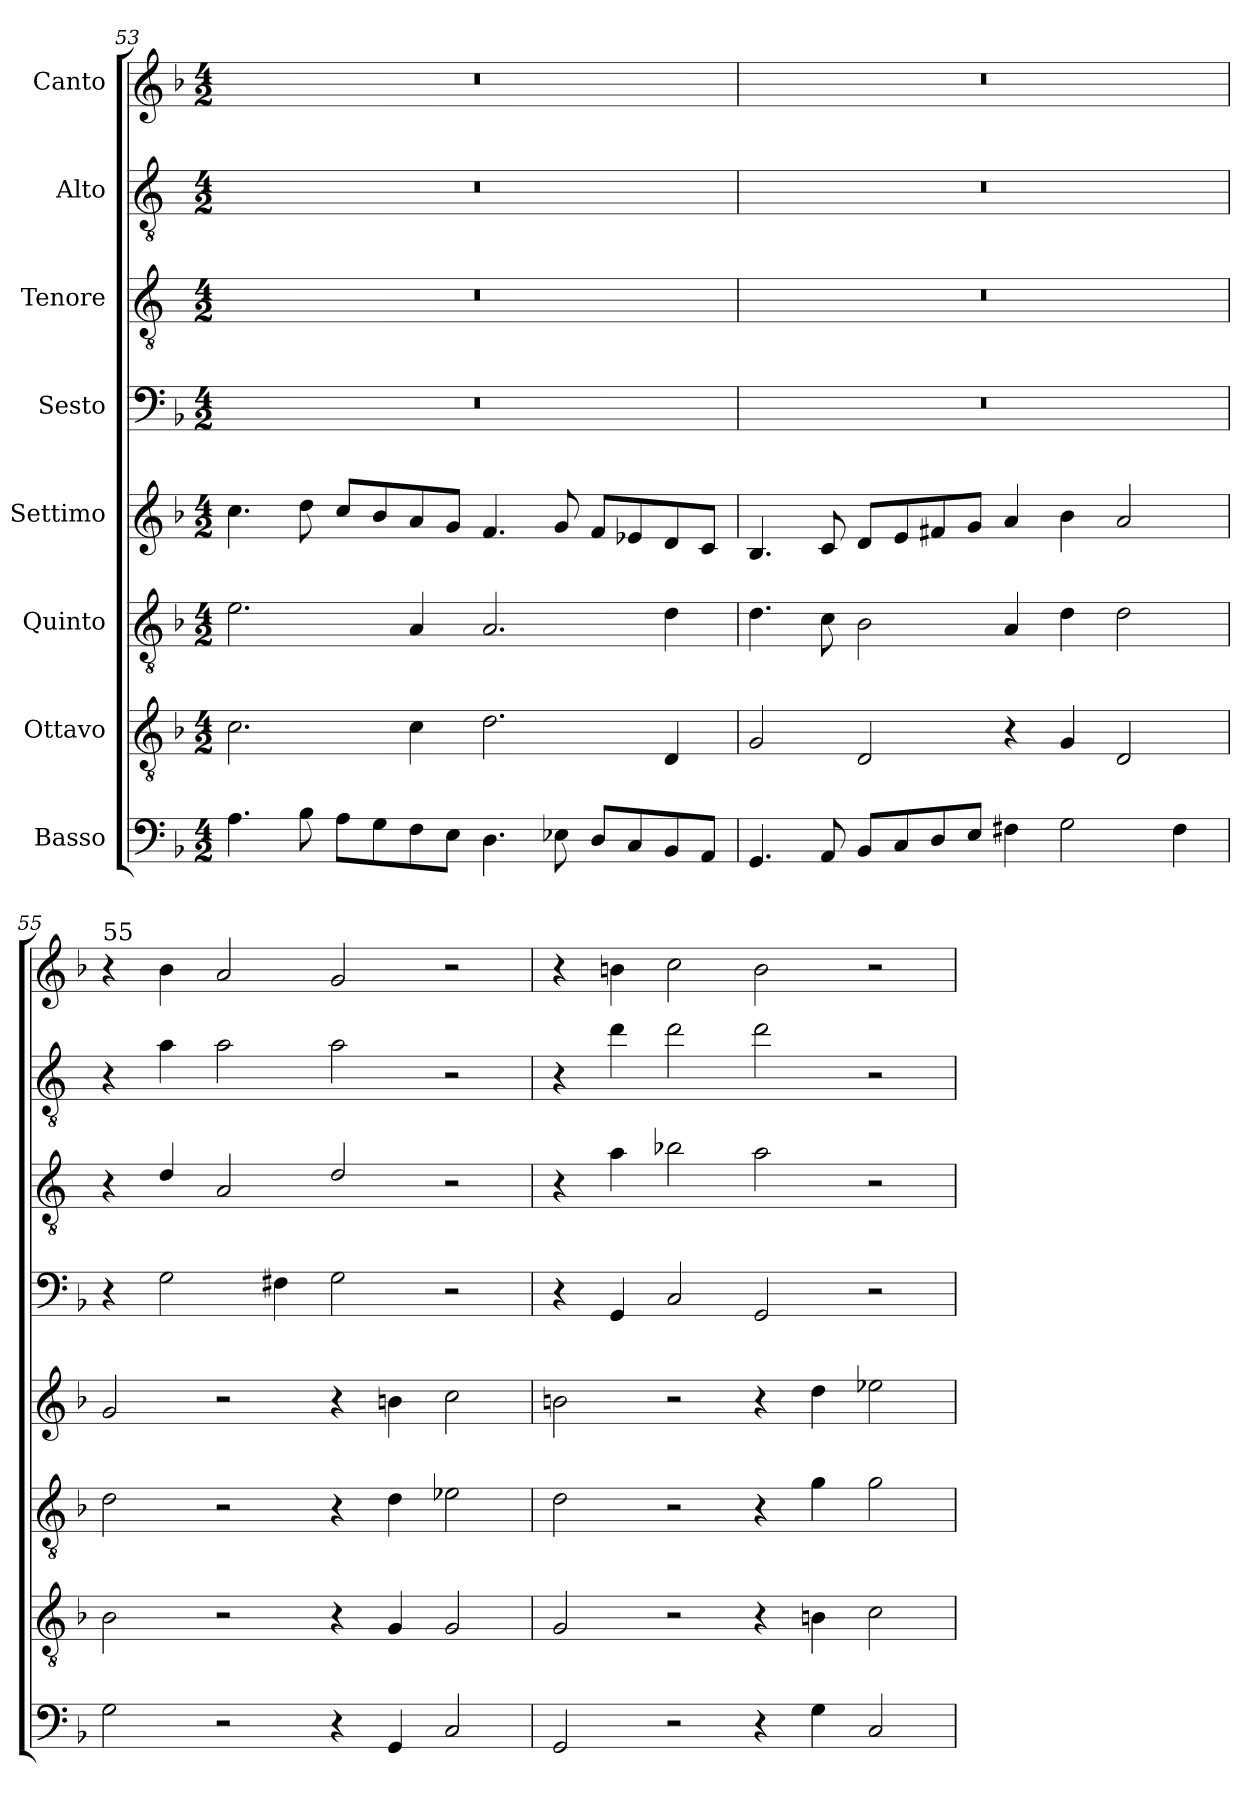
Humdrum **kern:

**kern	**kern	**kern	**kern	**kern	**kern	**kern	**kern
*part8	*part7	*part6	*part5	*part4	*part3	*part2	*part1
*staff8	*staff7	*staff6	*staff5	*staff4	*staff3	*staff2	*staff1
*I"Basso	*I"Ottavo	*I"Quinto	*I"Settimo	*I"Sesto	*I"Tenore	*I"Alto	*I"Canto
*clefF4	*clefGv2	*clefGv2	*clefG2	*clefF4	*clefGv2	*clefGv2	*clefG2
*	*	*	*	*	*ITrd4c7	*ITrd4c7	*
*k[b-]	*k[b-]	*k[b-]	*k[b-]	*k[b-]	*k[b-]	*k[b-]	*k[b-]
*M4/2	*M4/2	*M4/2	*M4/2	*M4/2	*M4/2	*M4/2	*M4/2
=53	=53	=53	=53	=53	=53	=53	=53
4.A\	2.c\	2.e\	4.cc\	0r	0r	0r	0r
8B-\	.	.	8dd\	.	.	.	.
8A\L	.	.	8cc/L	.	.	.	.
8G\	.	.	8b-/	.	.	.	.
8F\	4c\	4A/	8a/	.	.	.	.
8E\J	.	.	8g/J	.	.	.	.
4.D\	2.d\	2.A/	4.f/	.	.	.	.
8E-X\	.	.	8g/	.	.	.	.
8D/L	.	.	8f/L	.	.	.	.
8C/	.	.	8e-X/	.	.	.	.
8BB-/	4D/	4d\	8d/	.	.	.	.
8AA/J	.	.	8c/J	.	.	.	.
=54	=54	=54	=54	=54	=54	=54	=54
4.GG/	2G/	4.d\	4.B-/	0r	0r	0r	0r
8AA/	.	8c\	8c/	.	.	.	.
8BB-/L	2D/	2B-\	8d/L	.	.	.	.
8C/	.	.	8e/	.	.	.	.
8D/	.	.	8f#X/	.	.	.	.
8E/J	.	.	8g/J	.	.	.	.
4F#X\	4r	4A/	4a/	.	.	.	.
2G\	4G/	4d\	4b-\	.	.	.	.
.	2D/	2d\	2a/	.	.	.	.
4F#\	.	.	.	.	.	.	.
!!LO:LB:g=z
=55	=55	=55	=55	=55	=55	=55	=55
!	!	!	!	!	!	!	!LO:TX:a:t=55
2G\	2B-\	2d\	2g/	4r	4r	4r	4r
.	.	.	.	2G\	4G/	4d\	4b-\
2r	2r	2r	2r	.	2D/	2d\	2a/
.	.	.	.	4F#X\	.	.	.
4r	4r	4r	4r	2G\	2G/	2d\	2g/
4GG/	4G/	4d\	4bn\	.	.	.	.
2C/	2G/	2e-X\	2cc\	2r	2r	2r	2r
=56	=56	=56	=56	=56	=56	=56	=56
2GG/	2G/	2d\	2bn\	4r	4r	4r	4r
.	.	.	.	4GG/	4d\	4g\	4bn\
2r	2r	2r	2r	2C/	2e-X\	2g\	2cc\
4r	4r	4r	4r	2GG/	2d\	2g\	2b\
4G\	4Bn\	4g\	4dd\	.	.	.	.
2C/	2c\	2g\	2ee-X\	2r	2r	2r	2r
=	=	=	=	=	=	=	=
*-	*-	*-	*-	*-	*-	*-	*-
